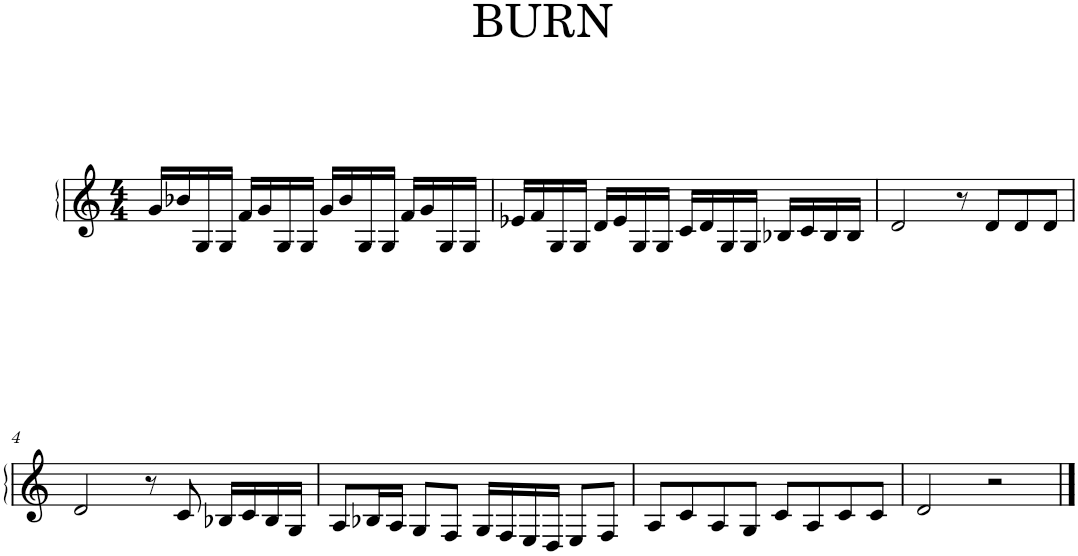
**kern
*part1
*staff1
*I"ピアノ
*clefG2
*k[]
*M4/4
=1
16g/LL
16b-X/
16G/
16G/JJ
16f/LL
16g/
16G/
16G/JJ
16g/LL
16b-/
16G/
16G/JJ
16f/LL
16g/
16G/
16G/JJ
=2
16e-X/LL
16f/
16G/
16G/JJ
16d/LL
16e-/
16G/
16G/JJ
16c/LL
16d/
16G/
16G/JJ
16B-X/LL
16c/
16B-/
16B-/JJ
=3
2d/
8r
8d/L
8d/
8d/J
!!LO:LB:g=z
=4
2d/
8r
8c/
16B-X/LL
16c/
16B-/
16G/JJ
=5
8A/L
16B-X/L
16A/JJ
8G/L
8F/J
16G/LL
16F/
16E/
16D/JJ
8E/L
8F/J
=6
8A/L
8c/
8A/
8G/J
8c/L
8A/
8c/
8c/J
=7
2d/
2r
==
*-
